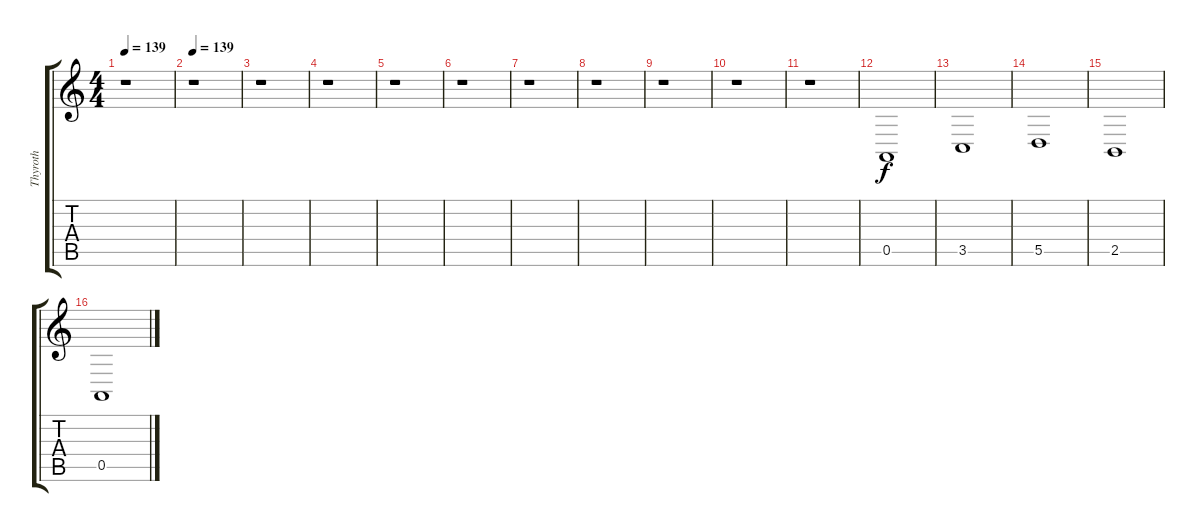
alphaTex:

\track ("Thyroth" "Thyroth") {instrument stringensemble1}
\staff {score tabs}
\tuning (E4 B3 G3 D3 A2 E2) {hide}
\ts (4 4)
\tempo 139
\clef g2
\ks c
r.1{dy f} |
\tempo 139
r.1 |
r.1 |
r.1 |
r.1 |
r.1 |
r.1 |
r.1 |
r.1 |
r.1 |
r.1 |
0.5.1 |
3.5.1 |
5.5.1 |
2.5.1 |
0.5.1
